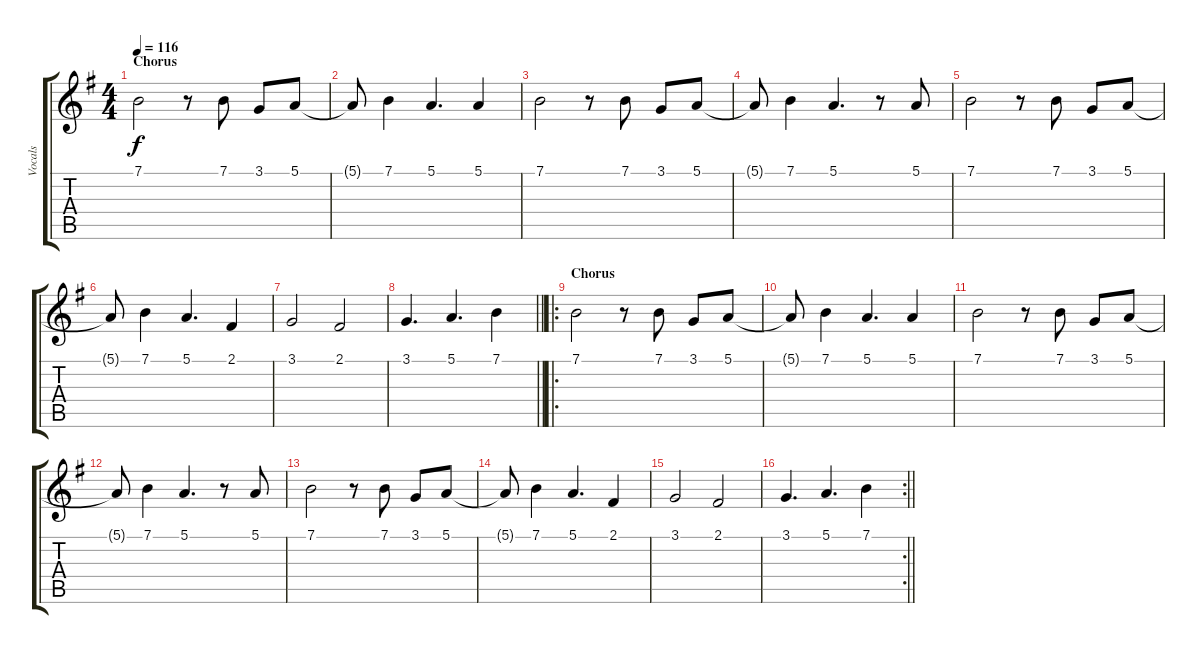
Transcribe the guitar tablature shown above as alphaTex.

\track ("Vocals" "Vocals") {instrument tenorsax}
\staff {score tabs}
\tuning (E4 B3 G3 D3 A2 E2) {hide}
\ts (4 4)
\section ("" "Chorus")
\tempo 116
\clef g2
\ks g
7.1.2{dy f} r.8 7.1.8 3.1.8 5.1.8 |
5.1{t}.8 7.1.4 5.1.4{d} 5.1.4 |
7.1.2 r.8 7.1.8 3.1.8 5.1.8 |
5.1{t}.8 7.1.4 5.1.4{d} r.8 5.1.8 |
7.1.2 r.8 7.1.8 3.1.8 5.1.8 |
5.1{t}.8 7.1.4 5.1.4{d} 2.1.4 |
3.1.2 2.1.2 |
\barLineRight lightlight
3.1.4{d} 5.1.4{d} 7.1.4 |
\ro
\section ("" "Chorus")
7.1.2 r.8 7.1.8 3.1.8 5.1.8 |
5.1{t}.8 7.1.4 5.1.4{d} 5.1.4 |
7.1.2 r.8 7.1.8 3.1.8 5.1.8 |
5.1{t}.8 7.1.4 5.1.4{d} r.8 5.1.8 |
7.1.2 r.8 7.1.8 3.1.8 5.1.8 |
5.1{t}.8 7.1.4 5.1.4{d} 2.1.4 |
3.1.2 2.1.2 |
\rc 2
\barLineRight lightlight
3.1.4{d} 5.1.4{d} 7.1.4
